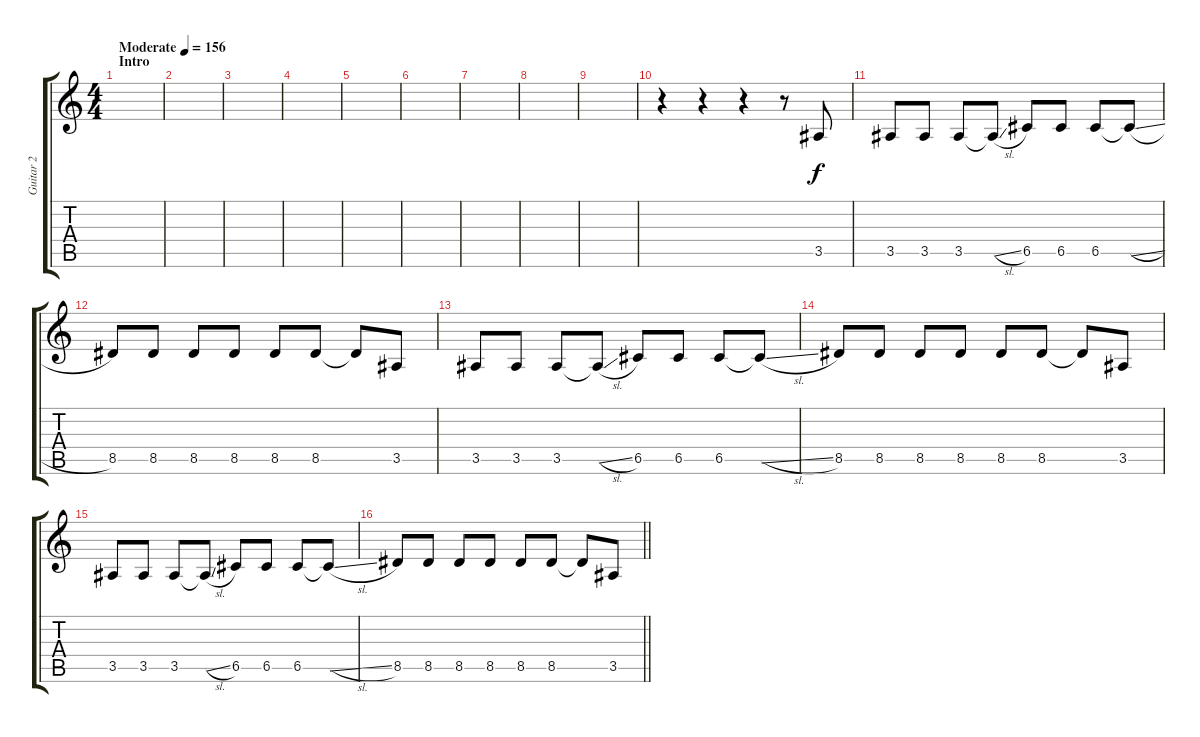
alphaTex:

\track ("Guitar 2" "Guitar 2") {instrument electricguitarclean}
\staff {score tabs}
\tuning (E4 B3 G3 D3 G2 E2) {hide}
\ts (4 4)
\section ("" "Intro")
\tempo (156 "Moderate")
\clef g2
\ks c
|
|
|
|
|
|
|
|
|
r.4 r.4 r.4 r.8 3.5.8 |
3.5.8 3.5.8 3.5.8 3.5{sl t}.8 6.5.8 6.5.8 6.5.8 6.5{sl t}.8 |
8.5.8 8.5.8 8.5.8 8.5.8 8.5.8 8.5.8 8.5{t}.8 3.5.8 |
3.5.8 3.5.8 3.5.8 3.5{sl t}.8 6.5.8 6.5.8 6.5.8 6.5{sl t}.8 |
8.5.8 8.5.8 8.5.8 8.5.8 8.5.8 8.5.8 8.5{t}.8 3.5.8 |
3.5.8 3.5.8 3.5.8 3.5{sl t}.8 6.5.8 6.5.8 6.5.8 6.5{sl t}.8 |
\barLineRight lightlight
8.5.8 8.5.8 8.5.8 8.5.8 8.5.8 8.5.8 8.5{t}.8 3.5.8
